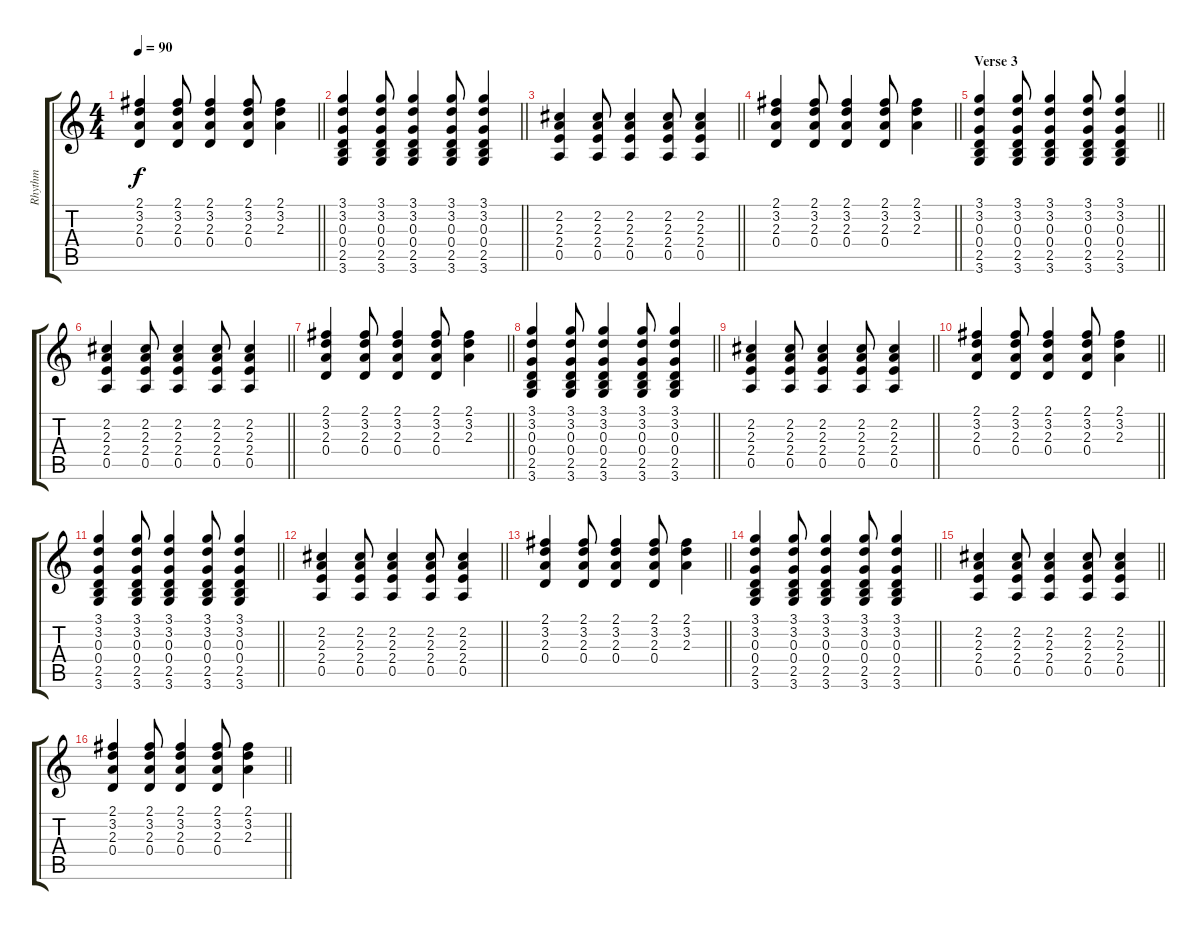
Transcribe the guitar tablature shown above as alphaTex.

\track ("Rhythm" "Rhythm") {instrument acousticguitarsteel}
\staff {score tabs}
\tuning (E4 B3 G3 D3 A2 E2) {hide}
\ts (4 4)
\tempo 90
\clef g2
\barLineRight lightlight
\ks c
(2.1 3.2 2.3 0.4).4{dy f} (2.1 3.2 2.3 0.4).8 (2.1 3.2 2.3 0.4).4 (2.1 3.2 2.3 0.4).8 (2.1 3.2 2.3).4 |
\barLineRight lightlight
(3.1 3.2 0.3 0.4 2.5 3.6).4 (3.1 3.2 0.3 0.4 2.5 3.6).8 (3.1 3.2 0.3 0.4 2.5 3.6).4 (3.1 3.2 0.3 0.4 2.5 3.6).8 (3.1 3.2 0.3 0.4 2.5 3.6).4 |
\barLineRight lightlight
(2.2 2.3 2.4 0.5).4 (2.2 2.3 2.4 0.5).8 (2.2 2.3 2.4 0.5).4 (2.2 2.3 2.4 0.5).8 (2.2 2.3 2.4 0.5).4 |
\barLineRight lightlight
(2.1 3.2 2.3 0.4).4 (2.1 3.2 2.3 0.4).8 (2.1 3.2 2.3 0.4).4 (2.1 3.2 2.3 0.4).8 (2.1 3.2 2.3).4 |
\section ("" "Verse 3")
\barLineRight lightlight
(3.1 3.2 0.3 0.4 2.5 3.6).4 (3.1 3.2 0.3 0.4 2.5 3.6).8 (3.1 3.2 0.3 0.4 2.5 3.6).4 (3.1 3.2 0.3 0.4 2.5 3.6).8 (3.1 3.2 0.3 0.4 2.5 3.6).4 |
\barLineRight lightlight
(2.2 2.3 2.4 0.5).4 (2.2 2.3 2.4 0.5).8 (2.2 2.3 2.4 0.5).4 (2.2 2.3 2.4 0.5).8 (2.2 2.3 2.4 0.5).4 |
\barLineRight lightlight
(2.1 3.2 2.3 0.4).4 (2.1 3.2 2.3 0.4).8 (2.1 3.2 2.3 0.4).4 (2.1 3.2 2.3 0.4).8 (2.1 3.2 2.3).4 |
\barLineRight lightlight
(3.1 3.2 0.3 0.4 2.5 3.6).4 (3.1 3.2 0.3 0.4 2.5 3.6).8 (3.1 3.2 0.3 0.4 2.5 3.6).4 (3.1 3.2 0.3 0.4 2.5 3.6).8 (3.1 3.2 0.3 0.4 2.5 3.6).4 |
\barLineRight lightlight
(2.2 2.3 2.4 0.5).4 (2.2 2.3 2.4 0.5).8 (2.2 2.3 2.4 0.5).4 (2.2 2.3 2.4 0.5).8 (2.2 2.3 2.4 0.5).4 |
\barLineRight lightlight
(2.1 3.2 2.3 0.4).4 (2.1 3.2 2.3 0.4).8 (2.1 3.2 2.3 0.4).4 (2.1 3.2 2.3 0.4).8 (2.1 3.2 2.3).4 |
\barLineRight lightlight
(3.1 3.2 0.3 0.4 2.5 3.6).4 (3.1 3.2 0.3 0.4 2.5 3.6).8 (3.1 3.2 0.3 0.4 2.5 3.6).4 (3.1 3.2 0.3 0.4 2.5 3.6).8 (3.1 3.2 0.3 0.4 2.5 3.6).4 |
\barLineRight lightlight
(2.2 2.3 2.4 0.5).4 (2.2 2.3 2.4 0.5).8 (2.2 2.3 2.4 0.5).4 (2.2 2.3 2.4 0.5).8 (2.2 2.3 2.4 0.5).4 |
\barLineRight lightlight
(2.1 3.2 2.3 0.4).4 (2.1 3.2 2.3 0.4).8 (2.1 3.2 2.3 0.4).4 (2.1 3.2 2.3 0.4).8 (2.1 3.2 2.3).4 |
\barLineRight lightlight
(3.1 3.2 0.3 0.4 2.5 3.6).4 (3.1 3.2 0.3 0.4 2.5 3.6).8 (3.1 3.2 0.3 0.4 2.5 3.6).4 (3.1 3.2 0.3 0.4 2.5 3.6).8 (3.1 3.2 0.3 0.4 2.5 3.6).4 |
\barLineRight lightlight
(2.2 2.3 2.4 0.5).4 (2.2 2.3 2.4 0.5).8 (2.2 2.3 2.4 0.5).4 (2.2 2.3 2.4 0.5).8 (2.2 2.3 2.4 0.5).4 |
\barLineRight lightlight
(2.1 3.2 2.3 0.4).4 (2.1 3.2 2.3 0.4).8 (2.1 3.2 2.3 0.4).4 (2.1 3.2 2.3 0.4).8 (2.1 3.2 2.3).4
